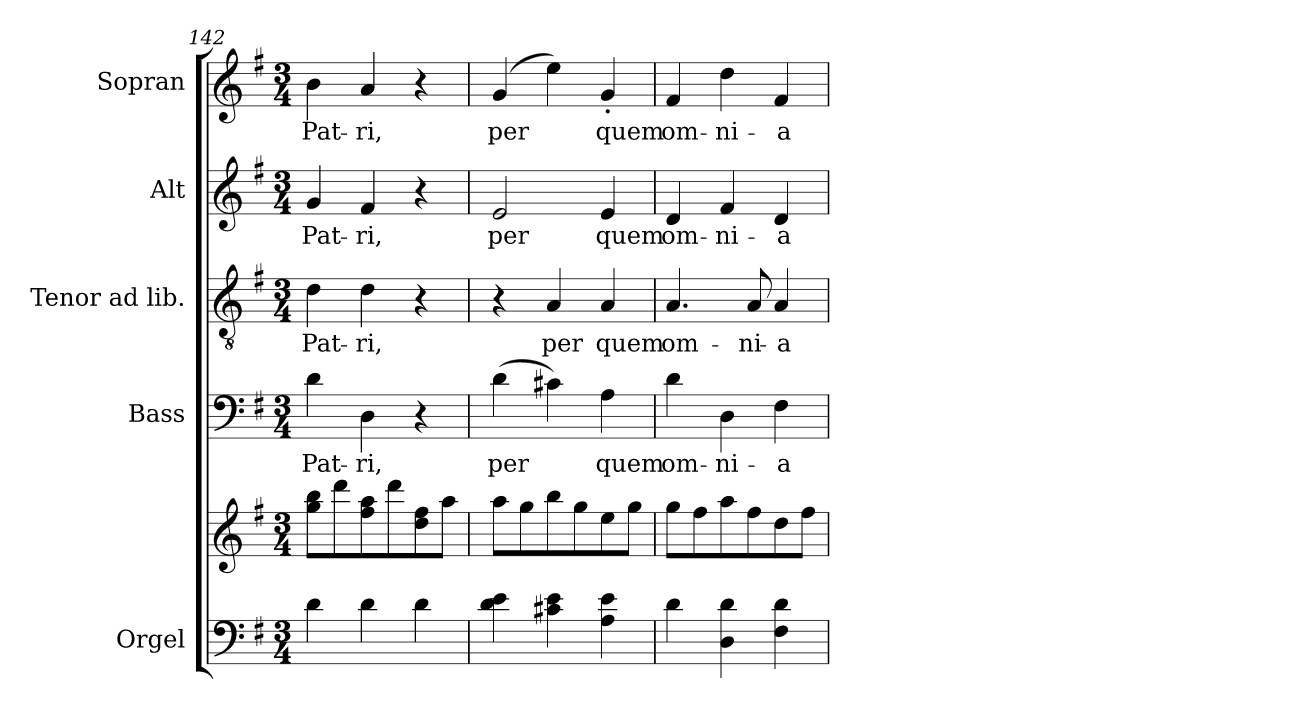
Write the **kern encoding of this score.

**kern	**kern	**kern	**text	**kern	**text	**kern	**text	**kern	**text
*part5	*part5	*part4	*part4	*part3	*part3	*part2	*part2	*part1	*part1
*staff6	*staff5	*staff4	*staff4	*staff3	*staff3	*staff2	*staff2	*staff1	*staff1
*I"Orgel	*	*I"Bass	*	*I"Tenor ad lib.	*	*I"Alt	*	*I"Sopran	*
*I'Org.	*	*I'B.	*	*I'T.	*	*I'A.	*	*I'S.	*
*clefF4	*clefG2	*clefF4	*	*clefGv2	*	*clefG2	*	*clefG2	*
*k[f#]	*k[f#]	*k[f#]	*	*k[f#]	*	*k[f#]	*	*k[f#]	*
*G:	*G:	*G:	*	*G:	*	*G:	*	*G:	*
*M3/4	*M3/4	*M3/4	*	*M3/4	*	*M3/4	*	*M3/4	*
=142	=142	=142	=142	=142	=142	=142	=142	=142	=142
!	!	!	!LO:LY:b	!	!LO:LY:b	!	!LO:LY:b	!	!LO:LY:b
4d\	8gg\ 8bb\L	4d\	Pat-	4d\	Pat-	4g/	Pat-	4b\	Pat-
.	8ddd\	.	.	.	.	.	.	.	.
!	!	!	!LO:LY:b	!	!LO:LY:b	!	!LO:LY:b	!	!LO:LY:b
4d\	8ff#\ 8aa\	4D\	-ri,	4d\	-ri,	4f#/	-ri,	4a/	-ri,
.	8ddd\	.	.	.	.	.	.	.	.
4d\	8dd\ 8ff#\	4r	.	4r	.	4r	.	4r	.
.	8aa\J	.	.	.	.	.	.	.	.
=143	=143	=143	=143	=143	=143	=143	=143	=143	=143
!	!	!	!LO:LY:b	!	!	!	!LO:LY:b	!	!LO:LY:b
4d\ 4e\	8aa\L	(>4d\	per	4r	.	2e/	per	(4g/	per
.	8gg\	.	.	.	.	.	.	.	.
!	!	!	!	!	!LO:LY:b	!	!	!	!
4c#X\ 4e\	8bb\	4c#X\)	.	4A/	per	.	.	4ee\)	.
.	8gg\	.	.	.	.	.	.	.	.
!	!	!	!LO:LY:b	!	!LO:LY:b	!	!LO:LY:b	!	!LO:LY:b
4A\ 4e\	8ee\	4A\	quem	4A/	quem	4e/	quem	4g'</	quem
.	8gg\J	.	.	.	.	.	.	.	.
=144	=144	=144	=144	=144	=144	=144	=144	=144	=144
!	!	!	!LO:LY:b	!	!LO:LY:b	!	!LO:LY:b	!	!LO:LY:b
4d\	8gg\L	4d\	om-	4.A/	om-	4d/	om-	4f#/	om-
.	8ff#\	.	.	.	.	.	.	.	.
!	!	!	!LO:LY:b	!	!	!	!LO:LY:b	!	!LO:LY:b
4D\ 4d\	8aa\	4D\	-ni-	.	.	4f#/	-ni-	4dd\	-ni-
!	!	!	!	!	!LO:LY:b	!	!	!	!
.	8ff#\	.	.	8A/	-ni-	.	.	.	.
!	!	!	!LO:LY:b	!	!LO:LY:b	!	!LO:LY:b	!	!LO:LY:b
4F#\ 4d\	8dd\	4F#\	-a	4A/	-a	4d/	-a	4f#/	-a
.	8ff#\J	.	.	.	.	.	.	.	.
=	=	=	=	=	=	=	=	=	=
*-	*-	*-	*-	*-	*-	*-	*-	*-	*-
